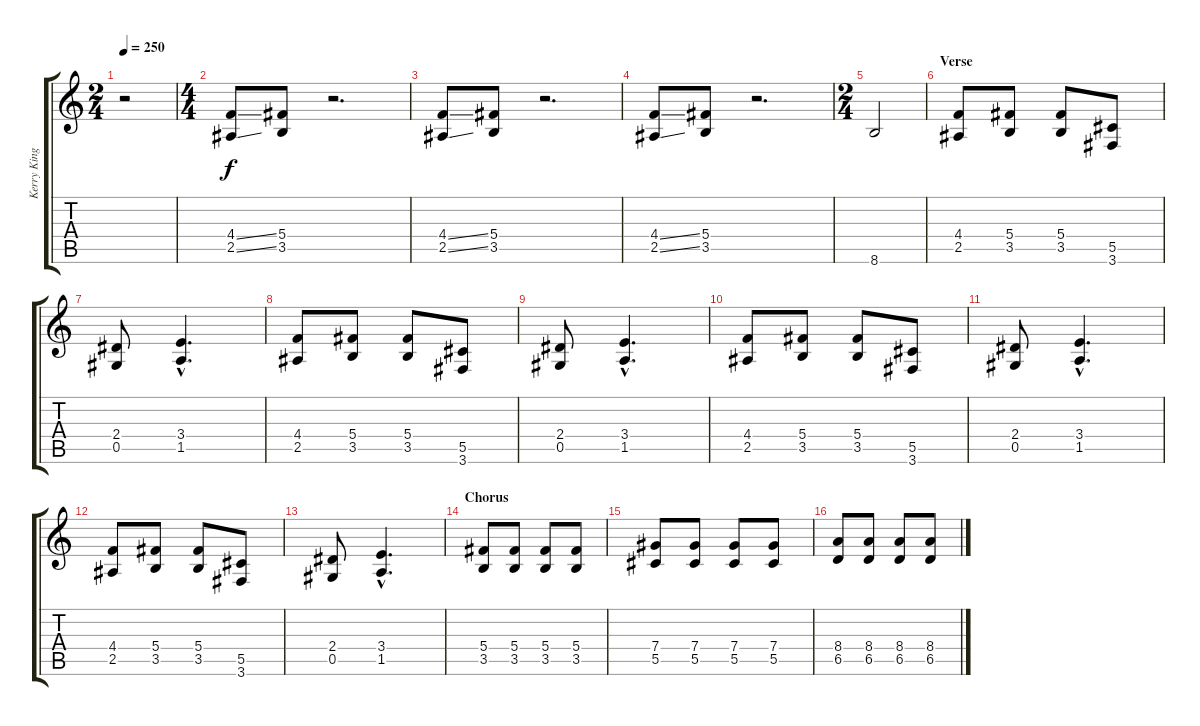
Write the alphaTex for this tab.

\track ("Kerry King" "Kerry King") {instrument distortionguitar}
\staff {score tabs}
\tuning (Eb4 Bb3 Gb3 Db3 Ab2 Eb2) {hide}
\ts (2 4)
\tempo 250
\clef g2
\ks c
r.2{dy f instrument distortionguitar} |
\ts (4 4)
(4.4{ss} 2.5{ss}).8 (5.4 3.5).8 r.2{d} |
(4.4{ss} 2.5{ss}).8 (5.4 3.5).8 r.2{d} |
(4.4{ss} 2.5{ss}).8 (5.4 3.5).8 r.2{d} |
\ts (2 4)
8.6.2 |
\section ("" "Verse")
(4.4 2.5).8 (5.4 3.5).8 (5.4 3.5).8 (5.5 3.6).8 |
(2.4 0.5).8 (3.4{hac} 1.5{hac}).4{d} |
(4.4 2.5).8 (5.4 3.5).8 (5.4 3.5).8 (5.5 3.6).8 |
(2.4 0.5).8 (3.4{hac} 1.5{hac}).4{d} |
(4.4 2.5).8 (5.4 3.5).8 (5.4 3.5).8 (5.5 3.6).8 |
(2.4 0.5).8 (3.4{hac} 1.5{hac}).4{d} |
(4.4 2.5).8 (5.4 3.5).8 (5.4 3.5).8 (5.5 3.6).8 |
(2.4 0.5).8 (3.4{hac} 1.5{hac}).4{d} |
\section ("" "Chorus")
(5.4 3.5).8 (5.4 3.5).8 (5.4 3.5).8 (5.4 3.5).8 |
(7.4 5.5).8 (7.4 5.5).8 (7.4 5.5).8 (7.4 5.5).8 |
(8.4 6.5).8 (8.4 6.5).8 (8.4 6.5).8 (8.4 6.5).8
